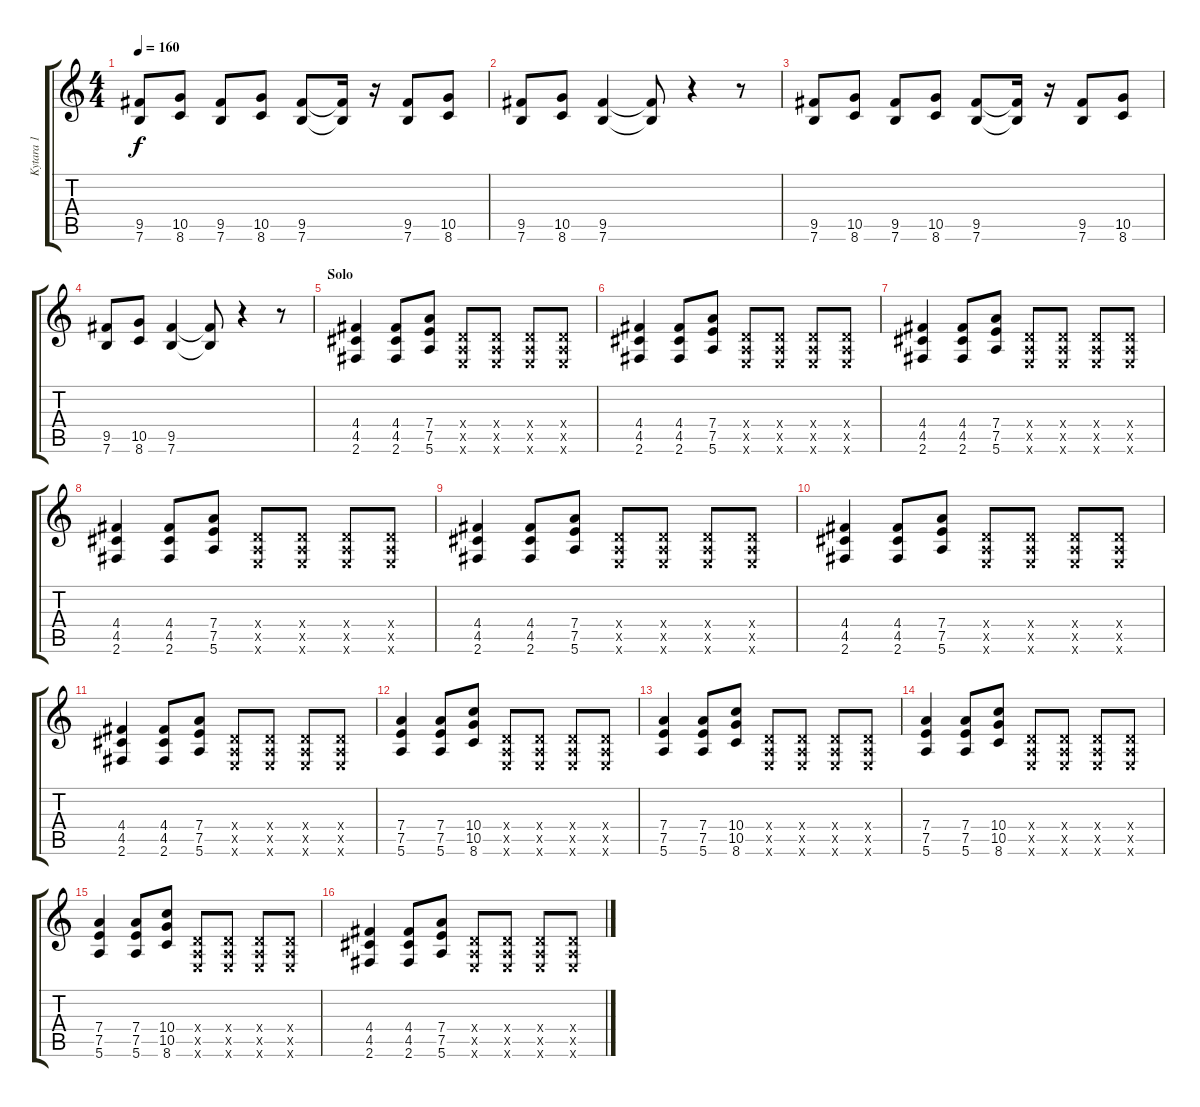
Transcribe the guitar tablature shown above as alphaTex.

\track ("Kytara 1" "Kytara 1") {instrument overdrivenguitar}
\staff {score tabs}
\tuning (E4 B3 G3 D3 A2 E2) {hide}
\ts (4 4)
\tempo 160
\clef g2
\ks c
(9.5 7.6).8{dy f} (10.5 8.6).8 (9.5 7.6).8 (10.5 8.6).8 (9.5 7.6).8 (9.5{t} 7.6{t}).16 r.16 (9.5 7.6).8 (10.5 8.6).8 |
(9.5 7.6).8 (10.5 8.6).8 (9.5 7.6).4 (9.5{t} 7.6{t}).8 r.4 r.8 |
(9.5 7.6).8 (10.5 8.6).8 (9.5 7.6).8 (10.5 8.6).8 (9.5 7.6).8 (9.5{t} 7.6{t}).16 r.16 (9.5 7.6).8 (10.5 8.6).8 |
(9.5 7.6).8 (10.5 8.6).8 (9.5 7.6).4 (9.5{t} 7.6{t}).8 r.4 r.8 |
\section ("" "Solo")
(4.4 4.5 2.6).4 (4.4 4.5 2.6).8 (7.4 7.5 5.6).8 (0.4{x} 0.5{x} 0.6{x}).8 (0.4{x} 0.5{x} 0.6{x}).8 (0.4{x} 0.5{x} 0.6{x}).8 (0.4{x} 0.5{x} 0.6{x}).8 |
(4.4 4.5 2.6).4 (4.4 4.5 2.6).8 (7.4 7.5 5.6).8 (0.4{x} 0.5{x} 0.6{x}).8 (0.4{x} 0.5{x} 0.6{x}).8 (0.4{x} 0.5{x} 0.6{x}).8 (0.4{x} 0.5{x} 0.6{x}).8 |
(4.4 4.5 2.6).4 (4.4 4.5 2.6).8 (7.4 7.5 5.6).8 (0.4{x} 0.5{x} 0.6{x}).8 (0.4{x} 0.5{x} 0.6{x}).8 (0.4{x} 0.5{x} 0.6{x}).8 (0.4{x} 0.5{x} 0.6{x}).8 |
(4.4 4.5 2.6).4 (4.4 4.5 2.6).8 (7.4 7.5 5.6).8 (0.4{x} 0.5{x} 0.6{x}).8 (0.4{x} 0.5{x} 0.6{x}).8 (0.4{x} 0.5{x} 0.6{x}).8 (0.4{x} 0.5{x} 0.6{x}).8 |
(4.4 4.5 2.6).4 (4.4 4.5 2.6).8 (7.4 7.5 5.6).8 (0.4{x} 0.5{x} 0.6{x}).8 (0.4{x} 0.5{x} 0.6{x}).8 (0.4{x} 0.5{x} 0.6{x}).8 (0.4{x} 0.5{x} 0.6{x}).8 |
(4.4 4.5 2.6).4 (4.4 4.5 2.6).8 (7.4 7.5 5.6).8 (0.4{x} 0.5{x} 0.6{x}).8 (0.4{x} 0.5{x} 0.6{x}).8 (0.4{x} 0.5{x} 0.6{x}).8 (0.4{x} 0.5{x} 0.6{x}).8 |
(4.4 4.5 2.6).4 (4.4 4.5 2.6).8 (7.4 7.5 5.6).8 (0.4{x} 0.5{x} 0.6{x}).8 (0.4{x} 0.5{x} 0.6{x}).8 (0.4{x} 0.5{x} 0.6{x}).8 (0.4{x} 0.5{x} 0.6{x}).8 |
(7.4 7.5 5.6).4 (7.4 7.5 5.6).8 (10.4 10.5 8.6).8 (0.4{x} 0.5{x} 0.6{x}).8 (0.4{x} 0.5{x} 0.6{x}).8 (0.4{x} 0.5{x} 0.6{x}).8 (0.4{x} 0.5{x} 0.6{x}).8 |
(7.4 7.5 5.6).4 (7.4 7.5 5.6).8 (10.4 10.5 8.6).8 (0.4{x} 0.5{x} 0.6{x}).8 (0.4{x} 0.5{x} 0.6{x}).8 (0.4{x} 0.5{x} 0.6{x}).8 (0.4{x} 0.5{x} 0.6{x}).8 |
(7.4 7.5 5.6).4 (7.4 7.5 5.6).8 (10.4 10.5 8.6).8 (0.4{x} 0.5{x} 0.6{x}).8 (0.4{x} 0.5{x} 0.6{x}).8 (0.4{x} 0.5{x} 0.6{x}).8 (0.4{x} 0.5{x} 0.6{x}).8 |
(7.4 7.5 5.6).4 (7.4 7.5 5.6).8 (10.4 10.5 8.6).8 (0.4{x} 0.5{x} 0.6{x}).8 (0.4{x} 0.5{x} 0.6{x}).8 (0.4{x} 0.5{x} 0.6{x}).8 (0.4{x} 0.5{x} 0.6{x}).8 |
(4.4 4.5 2.6).4 (4.4 4.5 2.6).8 (7.4 7.5 5.6).8 (0.4{x} 0.5{x} 0.6{x}).8 (0.4{x} 0.5{x} 0.6{x}).8 (0.4{x} 0.5{x} 0.6{x}).8 (0.4{x} 0.5{x} 0.6{x}).8
